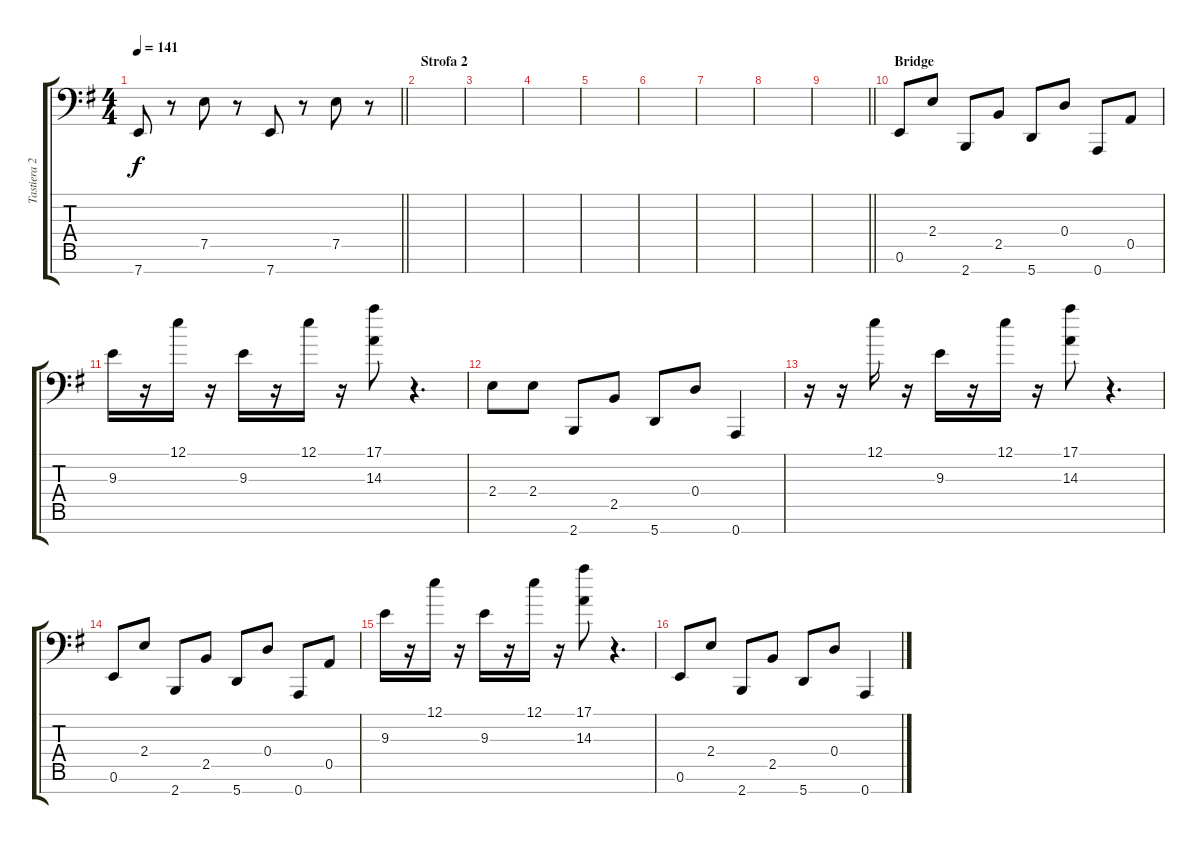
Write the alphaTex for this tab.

\track ("Tastiera 2" "Tastiera 2") {instrument synthbrass1}
\staff {score tabs}
\tuning (E4 B3 G3 D3 A2 E2 A1) {hide}
\ts (4 4)
\tempo 141
\clef f4
\barLineRight lightlight
\ks eminor
7.7.8{dy f} r.8 7.5.8 r.8 7.7.8 r.8 7.5.8 r.8 |
\section ("" "Strofa 2")
|
|
|
|
|
|
|
\barLineRight lightlight
|
\section ("" "Bridge")
0.6.8 2.4.8 2.7.8 2.5.8 5.7.8 0.4.8 0.7.8 0.5.8 |
9.3.16 r.16 12.1.16 r.16 9.3.16 r.16 12.1.16 r.16 (17.1 14.3).8 r.4{d} |
2.4.8 2.4.8 2.7.8 2.5.8 5.7.8 0.4.8 0.7.4 |
r.16 r.16 12.1.16 r.16 9.3.16 r.16 12.1.16 r.16 (17.1 14.3).8 r.4{d} |
0.6.8 2.4.8 2.7.8 2.5.8 5.7.8 0.4.8 0.7.8 0.5.8 |
9.3.16 r.16 12.1.16 r.16 9.3.16 r.16 12.1.16 r.16 (17.1 14.3).8 r.4{d} |
0.6.8 2.4.8 2.7.8 2.5.8 5.7.8 0.4.8 0.7.4
